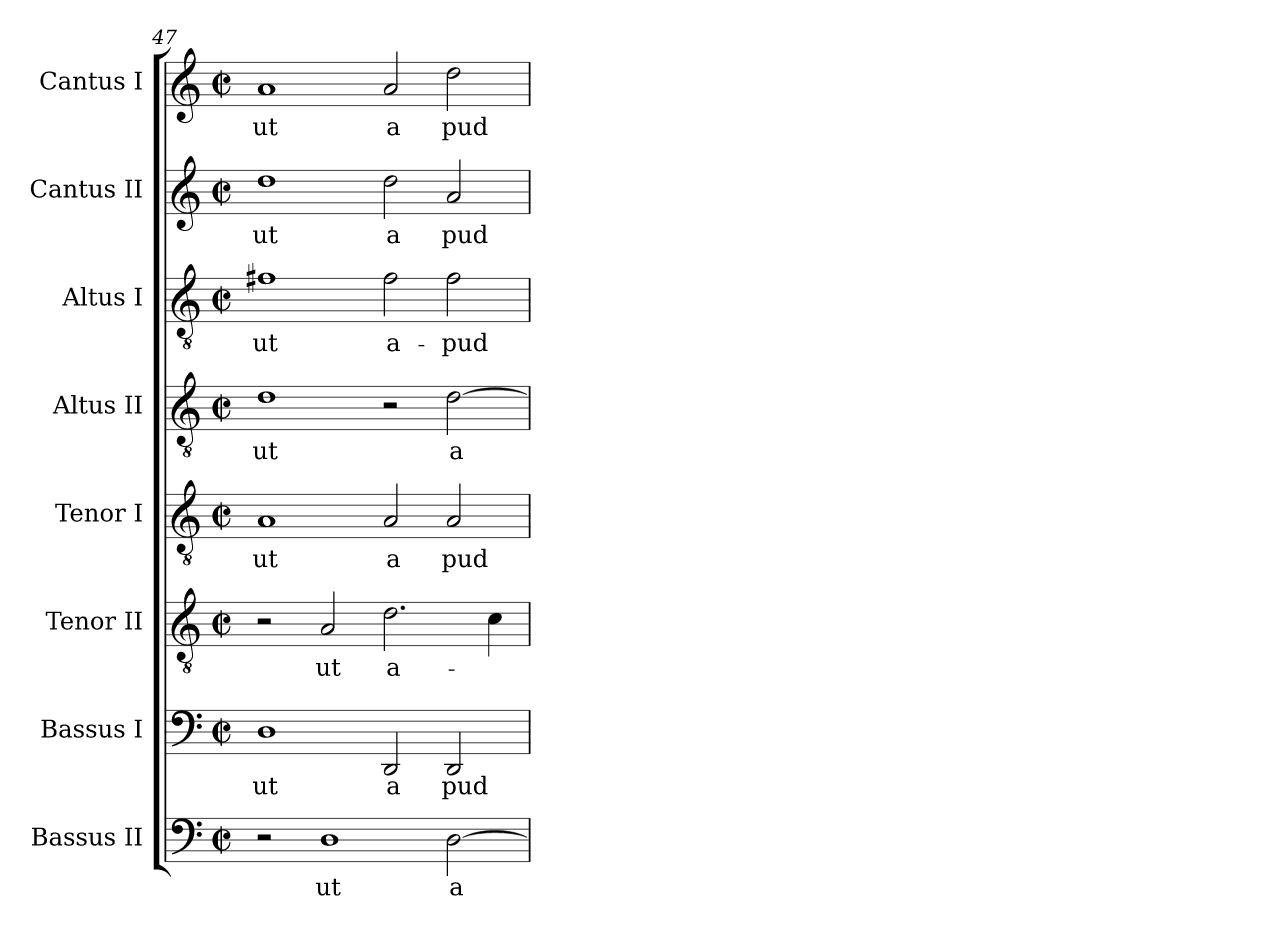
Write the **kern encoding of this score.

**kern	**text	**kern	**text	**kern	**text	**kern	**text	**kern	**text	**kern	**text	**kern	**text	**kern	**text
*part8	*part8	*part7	*part7	*part6	*part6	*part5	*part5	*part4	*part4	*part3	*part3	*part2	*part2	*part1	*part1
*staff8	*staff8	*staff7	*staff7	*staff6	*staff6	*staff5	*staff5	*staff4	*staff4	*staff3	*staff3	*staff2	*staff2	*staff1	*staff1
*I"Bassus II	*	*I"Bassus I	*	*I"Tenor II	*	*I"Tenor I	*	*I"Altus II	*	*I"Altus I	*	*I"Cantus II	*	*I"Cantus I	*
*clefF4	*	*clefF4	*	*clefGv2	*	*clefGv2	*	*clefGv2	*	*clefGv2	*	*clefG2	*	*clefG2	*
*M2/2	*	*M2/2	*	*M2/2	*	*M2/2	*	*M2/2	*	*M2/2	*	*M2/2	*	*M2/2	*
*met(c|)	*	*met(c|)	*	*met(c|)	*	*met(c|)	*	*met(c|)	*	*met(c|)	*	*met(c|)	*	*met(c|)	*
=47	=47	=47	=47	=47	=47	=47	=47	=47	=47	=47	=47	=47	=47	=47	=47
!	!	!	!LO:LY:b:cj	!	!	!	!LO:LY:b:cj	!	!LO:LY:b:cj	!	!LO:LY:b:cj	!	!LO:LY:b:cj	!	!LO:LY:b:cj
2r	.	1D	ut	2r	.	1A	ut	1d	ut	1f#X	ut	1dd	ut	1a	ut
!	!LO:LY:b:cj	!	!	!	!LO:LY:b:cj	!	!	!	!	!	!	!	!	!	!
1D	ut	.	.	2A/	ut	.	.	.	.	.	.	.	.	.	.
!	!	!	!LO:LY:b:cj	!	!LO:LY:b:cj	!	!LO:LY:b:cj	!	!	!	!LO:LY:b:cj	!	!LO:LY:b:cj	!	!LO:LY:b:cj
.	.	2DD/	a	2.d\	a-	2A/	a	2r	.	2f#\	a-	2dd\	a	2a/	a
!	!LO:LY:b:cj	!	!LO:LY:b:cj	!	!	!	!LO:LY:b:cj	!	!LO:LY:b:cj	!	!LO:LY:b:cj	!	!LO:LY:b:cj	!	!LO:LY:b:cj
[>2D\	a	2DD/	pud	.	.	2A/	pud	[>2d\	a	2f#\	-pud	2a/	pud	2dd\	pud
.	.	.	.	4c\	.	.	.	.	.	.	.	.	.	.	.
=	=	=	=	=	=	=	=	=	=	=	=	=	=	=	=
*-	*-	*-	*-	*-	*-	*-	*-	*-	*-	*-	*-	*-	*-	*-	*-
